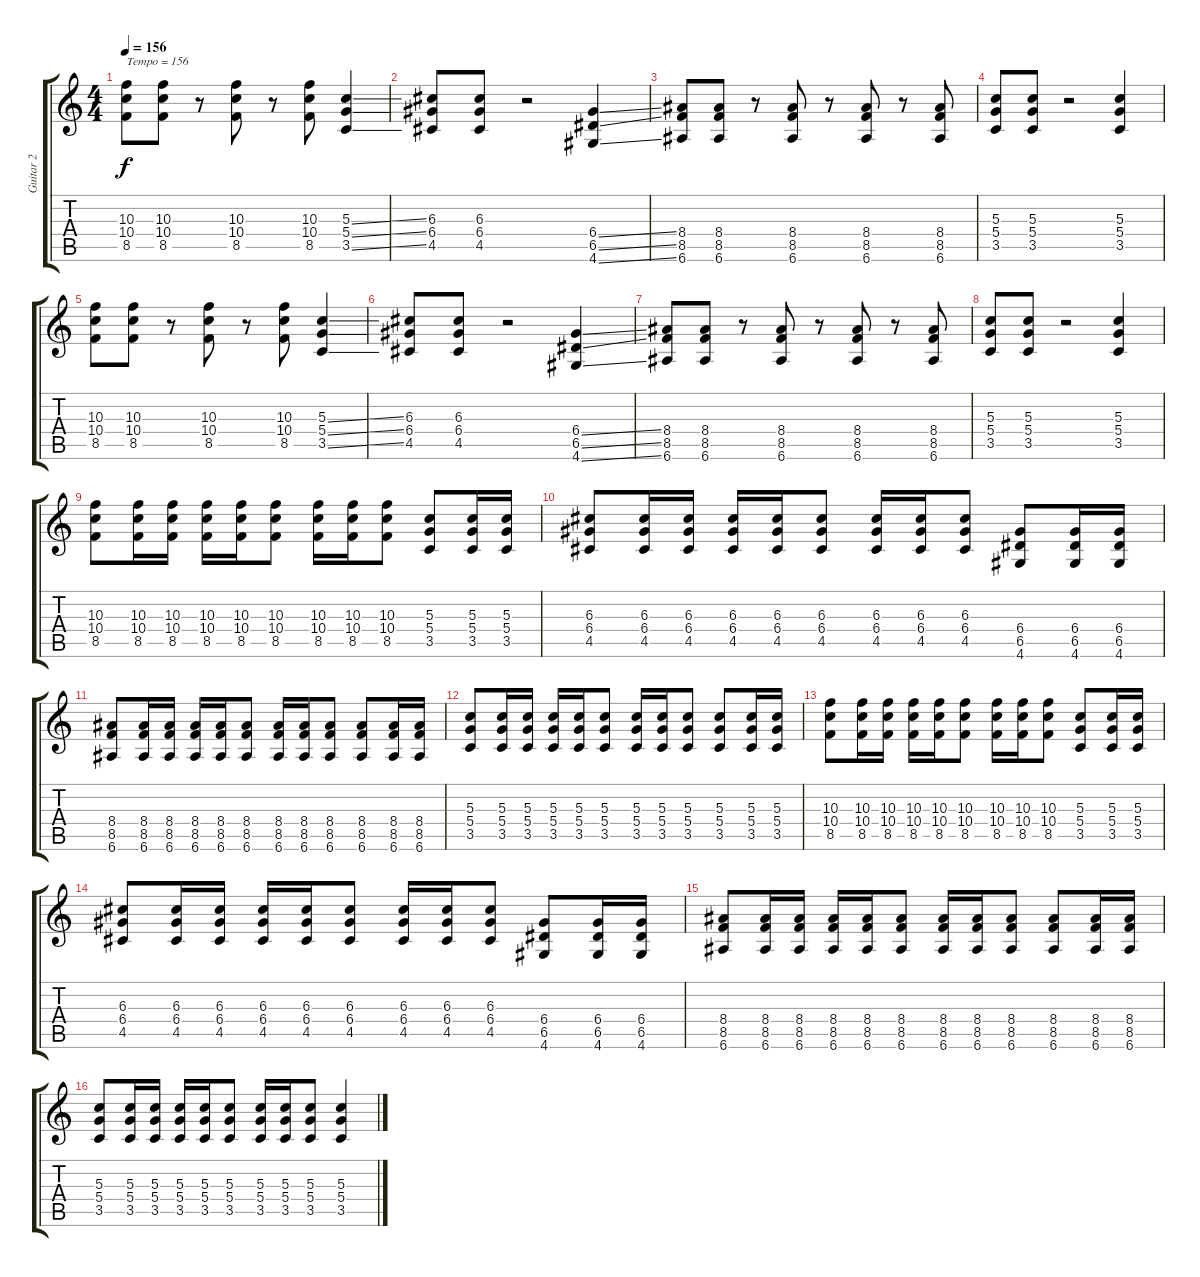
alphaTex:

\track ("Guitar 2" "Guitar 2") {instrument distortionguitar}
\staff {score tabs}
\tuning (E4 B3 G3 D3 A2 E2) {hide}
\ts (4 4)
\tempo 156
\clef g2
\ks c
(10.3 10.4 8.5).8{txt "Tempo = 156" dy f instrument distortionguitar} (10.3 10.4 8.5).8 r.8 (10.3 10.4 8.5).8 r.8 (10.3 10.4 8.5).8 (5.3{ss} 5.4{ss} 3.5{ss}).4 |
(6.3 6.4 4.5).8 (6.3 6.4 4.5).8 r.2 (6.4{ss} 6.5{ss} 4.6{ss}).4 |
(8.4 8.5 6.6).8 (8.4 8.5 6.6).8 r.8 (8.4 8.5 6.6).8 r.8 (8.4 8.5 6.6).8 r.8 (8.4 8.5 6.6).8 |
(5.3 5.4 3.5).8 (5.3 5.4 3.5).8 r.2 (5.3 5.4 3.5).4 |
(10.3 10.4 8.5).8 (10.3 10.4 8.5).8 r.8 (10.3 10.4 8.5).8 r.8 (10.3 10.4 8.5).8 (5.3{ss} 5.4{ss} 3.5{ss}).4 |
(6.3 6.4 4.5).8 (6.3 6.4 4.5).8 r.2 (6.4{ss} 6.5{ss} 4.6{ss}).4 |
(8.4 8.5 6.6).8 (8.4 8.5 6.6).8 r.8 (8.4 8.5 6.6).8 r.8 (8.4 8.5 6.6).8 r.8 (8.4 8.5 6.6).8 |
(5.3 5.4 3.5).8 (5.3 5.4 3.5).8 r.2 (5.3 5.4 3.5).4 |
(10.3 10.4 8.5).8 (10.3 10.4 8.5).16 (10.3 10.4 8.5).16 (10.3 10.4 8.5).16 (10.3 10.4 8.5).16 (10.3 10.4 8.5).8 (10.3 10.4 8.5).16 (10.3 10.4 8.5).16 (10.3 10.4 8.5).8 (5.3 5.4 3.5).8 (5.3 5.4 3.5).16 (5.3 5.4 3.5).16 |
(6.3 6.4 4.5).8 (6.3 6.4 4.5).16 (6.3 6.4 4.5).16 (6.3 6.4 4.5).16 (6.3 6.4 4.5).16 (6.3 6.4 4.5).8 (6.3 6.4 4.5).16 (6.3 6.4 4.5).16 (6.3 6.4 4.5).8 (6.4 6.5 4.6).8 (6.4 6.5 4.6).16 (6.4 6.5 4.6).16 |
(8.4 8.5 6.6).8 (8.4 8.5 6.6).16 (8.4 8.5 6.6).16 (8.4 8.5 6.6).16 (8.4 8.5 6.6).16 (8.4 8.5 6.6).8 (8.4 8.5 6.6).16 (8.4 8.5 6.6).16 (8.4 8.5 6.6).8 (8.4 8.5 6.6).8 (8.4 8.5 6.6).16 (8.4 8.5 6.6).16 |
(5.3 5.4 3.5).8 (5.3 5.4 3.5).16 (5.3 5.4 3.5).16 (5.3 5.4 3.5).16 (5.3 5.4 3.5).16 (5.3 5.4 3.5).8 (5.3 5.4 3.5).16 (5.3 5.4 3.5).16 (5.3 5.4 3.5).8 (5.3 5.4 3.5).8 (5.3 5.4 3.5).16 (5.3 5.4 3.5).16 |
(10.3 10.4 8.5).8 (10.3 10.4 8.5).16 (10.3 10.4 8.5).16 (10.3 10.4 8.5).16 (10.3 10.4 8.5).16 (10.3 10.4 8.5).8 (10.3 10.4 8.5).16 (10.3 10.4 8.5).16 (10.3 10.4 8.5).8 (5.3 5.4 3.5).8 (5.3 5.4 3.5).16 (5.3 5.4 3.5).16 |
(6.3 6.4 4.5).8 (6.3 6.4 4.5).16 (6.3 6.4 4.5).16 (6.3 6.4 4.5).16 (6.3 6.4 4.5).16 (6.3 6.4 4.5).8 (6.3 6.4 4.5).16 (6.3 6.4 4.5).16 (6.3 6.4 4.5).8 (6.4 6.5 4.6).8 (6.4 6.5 4.6).16 (6.4 6.5 4.6).16 |
(8.4 8.5 6.6).8 (8.4 8.5 6.6).16 (8.4 8.5 6.6).16 (8.4 8.5 6.6).16 (8.4 8.5 6.6).16 (8.4 8.5 6.6).8 (8.4 8.5 6.6).16 (8.4 8.5 6.6).16 (8.4 8.5 6.6).8 (8.4 8.5 6.6).8 (8.4 8.5 6.6).16 (8.4 8.5 6.6).16 |
(5.3 5.4 3.5).8 (5.3 5.4 3.5).16 (5.3 5.4 3.5).16 (5.3 5.4 3.5).16 (5.3 5.4 3.5).16 (5.3 5.4 3.5).8 (5.3 5.4 3.5).16 (5.3 5.4 3.5).16 (5.3 5.4 3.5).8 (5.3 5.4 3.5).4
